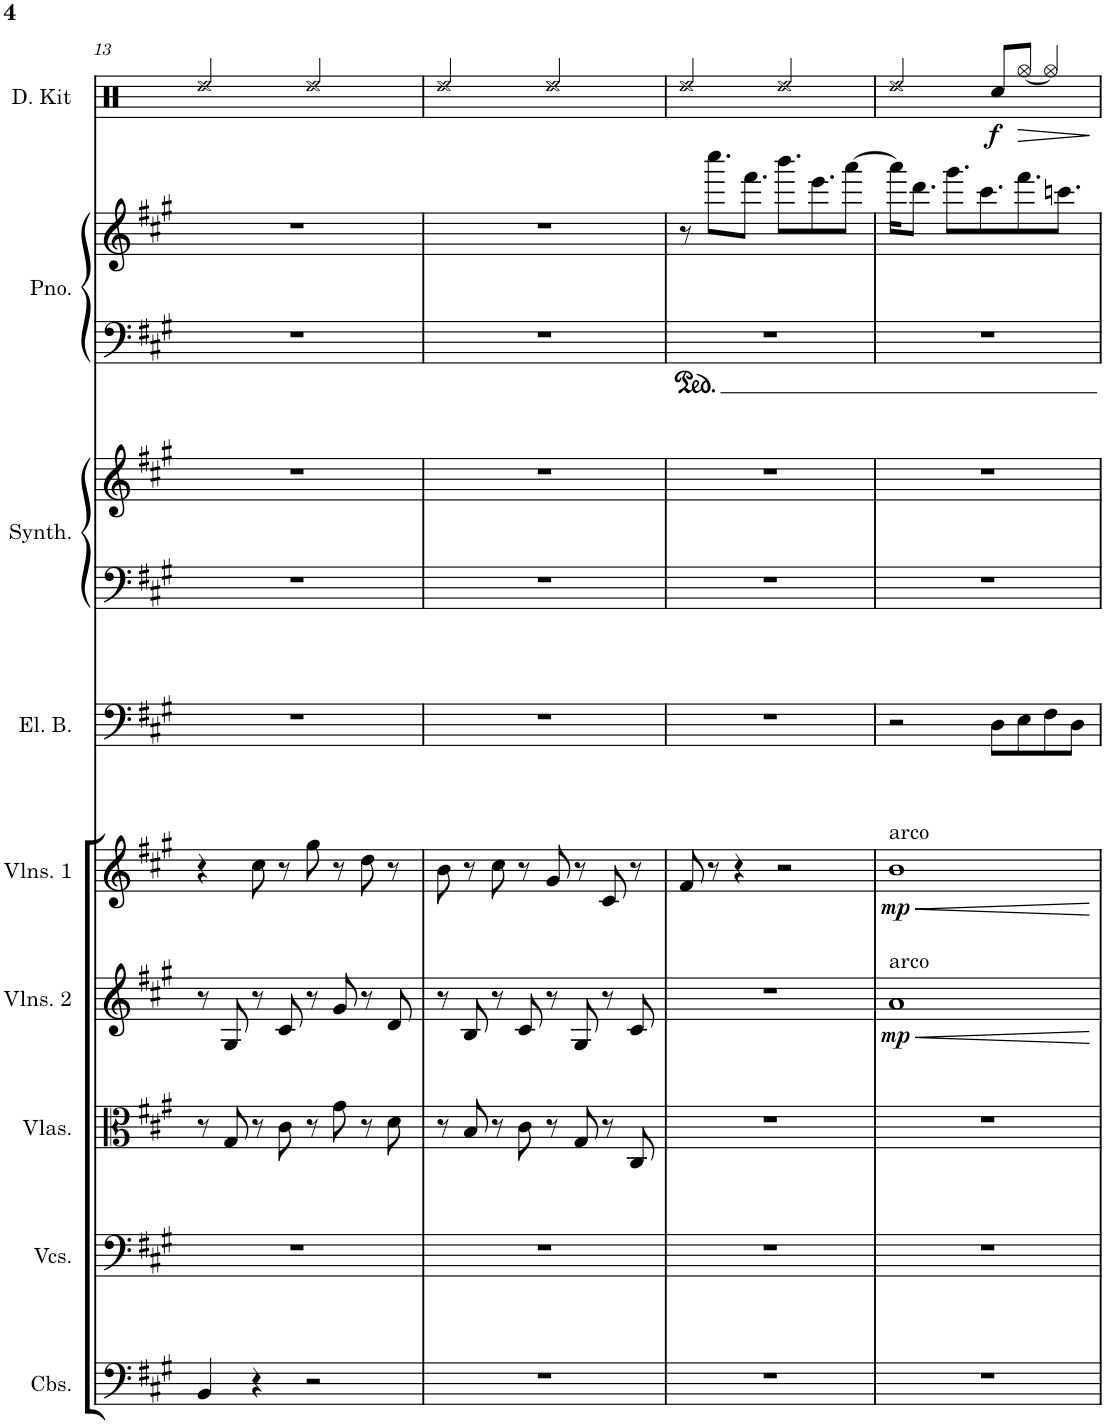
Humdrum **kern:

**kern	**kern	**kern	**kern	**dynam	**kern	**dynam	**kern	**kern	**kern	**kern	**kern	**kern	**dynam
*part9	*part8	*part7	*part6	*part6	*part5	*part5	*part4	*part3	*part3	*part2	*part2	*part1	*part1
*staff11	*staff10	*staff9	*staff8	*staff8	*staff7	*staff7	*staff6	*staff5	*staff4	*staff3	*staff2	*staff1	*staff1
*I"Contrabasses	*I"Violoncellos	*I"Violas	*I"Violins 2	*	*I"Violins 1	*	*I"Electric Bass	*I"Synthesizer	*	*I"Piano	*	*I"Drum Kit	*
*I'Cbs.	*I'Vcs.	*I'Vlas.	*I'Vlns. 2	*	*I'Vlns. 1	*	*I'El. B.	*I'Synth.	*	*I'Pno.	*	*I'D. Kit	*
!!LO:PB:g=z
*clefF4	*clefF4	*clefC3	*clefG2	*	*clefG2	*	*clefF4	*clefF4	*clefG2	*clefF4	*clefG2	*clefX	*
*Trd7c12	*	*	*	*	*	*	*Trd7c12	*	*	*	*	*	*
*k[f#c#g#]	*k[f#c#g#]	*k[f#c#g#]	*k[f#c#g#]	*	*k[f#c#g#]	*	*k[f#c#g#]	*k[f#c#g#]	*k[f#c#g#]	*k[f#c#g#]	*k[f#c#g#]	*k[]	*
*M4/4	*M4/4	*M4/4	*M4/4	*	*M4/4	*	*M4/4	*M4/4	*M4/4	*M4/4	*M4/4	*M4/4	*
=13	=13	=13	=13	=13	=13	=13	=13	=13	=13	=13	=13	=13	=13
4BB/	1r	8r	8r	.	4r	.	1r	1r	1r	1r	1r	2Rdd/	.
.	.	8G#/	8G#/	.	.	.	.	.	.	.	.	.	.
4r	.	8r	8r	.	8cc#\	.	.	.	.	.	.	.	.
.	.	8c#\	8c#/	.	8r	.	.	.	.	.	.	.	.
2r	.	8r	8r	.	8gg#\	.	.	.	.	.	.	2Rdd/	.
.	.	8g#\	8g#/	.	8r	.	.	.	.	.	.	.	.
.	.	8r	8r	.	8dd\	.	.	.	.	.	.	.	.
.	.	8d\	8d/	.	8r	.	.	.	.	.	.	.	.
=14	=14	=14	=14	=14	=14	=14	=14	=14	=14	=14	=14	=14	=14
1r	1r	8r	8r	.	8b\	.	1r	1r	1r	1r	1r	2Rdd/	.
.	.	8B/	8B/	.	8r	.	.	.	.	.	.	.	.
.	.	8r	8r	.	8cc#\	.	.	.	.	.	.	.	.
.	.	8c#\	8c#/	.	8r	.	.	.	.	.	.	.	.
.	.	8r	8r	.	8g#/	.	.	.	.	.	.	2Rdd/	.
.	.	8G#/	8G#/	.	8r	.	.	.	.	.	.	.	.
.	.	8r	8r	.	8c#/	.	.	.	.	.	.	.	.
.	.	8C#/	8c#/	.	8r	.	.	.	.	.	.	.	.
=15	=15	=15	=15	=15	=15	=15	=15	=15	=15	=15	=15	=15	=15
1r	1r	1r	1r	.	8f#/	.	1r	1r	1r	1r	8r	2Rdd/	.
.	.	.	.	.	8r	.	.	.	.	.	8.cccc#\L	.	.
.	.	.	.	.	4r	.	.	.	.	.	.	.	.
.	.	.	.	.	.	.	.	.	.	.	8.fff#\J	.	.
.	.	.	.	.	2r	.	.	.	.	.	8.bbb\L	2Rdd/	.
.	.	.	.	.	.	.	.	.	.	.	8.eee\	.	.
.	.	.	.	.	.	.	.	.	.	.	[8aaa\J	.	.
=16	=16	=16	=16	=16	=16	=16	=16	=16	=16	=16	=16	=16	=16
!	!	!	!	!	!LO:TX:a:t=arco	!	!	!	!	!	!	!	!
!	!	!	!LO:TX:a:t=arco	!	!	!	!	!	!	!	!	!	!
!	!	!	!	!LO:HP:b	!	!LO:HP:b	!	!	!	!	!	!	!
!	!	!	!	!LO:DY:n=1:b	!	!LO:DY:n=1:b	!	!	!	!	!	!	!
1r	1r	1r	1a	< mp	1b	< mp	2r	1r	1r	1r	16aaa\KL]	2Rdd/	.
.	.	.	.	.	.	.	.	.	.	.	8.ddd\J	.	.
.	.	.	.	.	.	.	.	.	.	.	8.ggg#\L	.	.
.	.	.	.	.	.	.	.	.	.	.	8.ccc#\	.	.
!	!	!	!	!	!	!	!	!	!	!	!	!	!LO:DY:b
.	.	.	.	.	.	.	8D\L	.	.	.	.	8Rcc/L	f
!	!	!	!	!	!	!	!	!	!	!	!	!	!LO:HP:b
.	.	.	.	.	.	.	8E\	.	.	.	8.fff#\	[8Rgg/J	>
.	.	.	.	.	.	.	8F#\	.	.	.	.	4Rgg/]	.
.	.	.	.	.	.	.	.	.	.	.	8.cccn\J	.	.
.	.	.	.	.	.	.	8D\J	.	.	.	.	.	.
.	.	.	.	[	.	[	.	.	.	.	.	.	]
=	=	=	=	=	=	=	=	=	=	=	=	=	=
*-	*-	*-	*-	*-	*-	*-	*-	*-	*-	*-	*-	*-	*-
